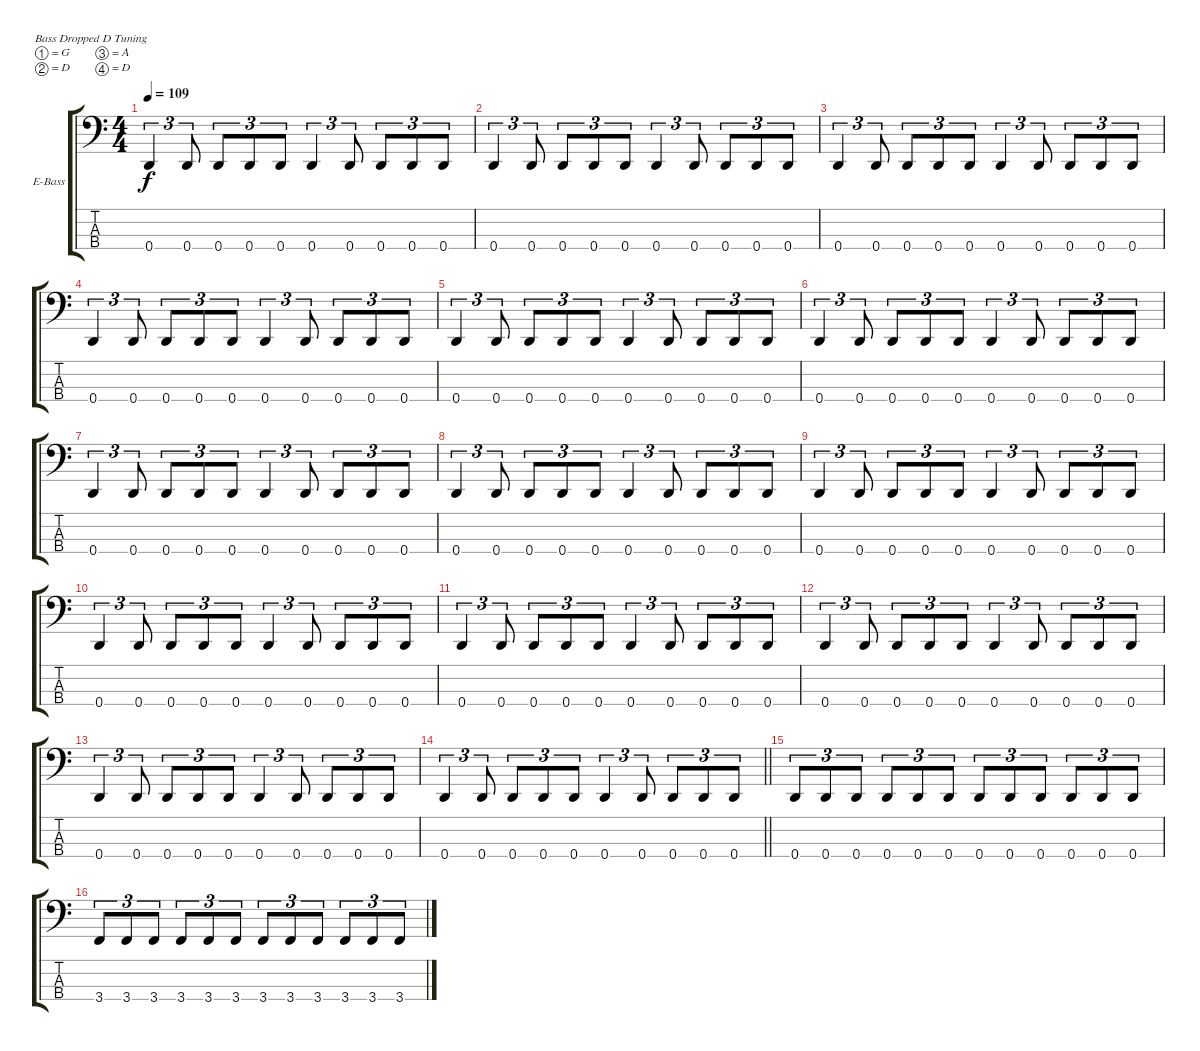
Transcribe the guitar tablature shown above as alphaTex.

\bracketExtendMode groupsimilarinstruments
\firstSystemTrackNameOrientation horizontal
\otherSystemsTrackNameOrientation horizontal
\track ("Bass guitar (Oliver)" "E-Bass") {instrument electricbassfinger}
\staff {score tabs}
\tuning (G2 D2 A1 D1)
\ts (4 4)
\tempo 109
\clef f4
\ks c
0.4.4{tu (3 2) dy f} 0.4.8{tu (3 2)} 0.4.8{tu (3 2)} 0.4.8{tu (3 2)} 0.4.8{tu (3 2)} 0.4.4{tu (3 2)} 0.4.8{tu (3 2)} 0.4.8{tu (3 2)} 0.4.8{tu (3 2)} 0.4.8{tu (3 2)} |
0.4.4{tu (3 2)} 0.4.8{tu (3 2)} 0.4.8{tu (3 2)} 0.4.8{tu (3 2)} 0.4.8{tu (3 2)} 0.4.4{tu (3 2)} 0.4.8{tu (3 2)} 0.4.8{tu (3 2)} 0.4.8{tu (3 2)} 0.4.8{tu (3 2)} |
0.4.4{tu (3 2)} 0.4.8{tu (3 2)} 0.4.8{tu (3 2)} 0.4.8{tu (3 2)} 0.4.8{tu (3 2)} 0.4.4{tu (3 2)} 0.4.8{tu (3 2)} 0.4.8{tu (3 2)} 0.4.8{tu (3 2)} 0.4.8{tu (3 2)} |
0.4.4{tu (3 2)} 0.4.8{tu (3 2)} 0.4.8{tu (3 2)} 0.4.8{tu (3 2)} 0.4.8{tu (3 2)} 0.4.4{tu (3 2)} 0.4.8{tu (3 2)} 0.4.8{tu (3 2)} 0.4.8{tu (3 2)} 0.4.8{tu (3 2)} |
0.4.4{tu (3 2)} 0.4.8{tu (3 2)} 0.4.8{tu (3 2)} 0.4.8{tu (3 2)} 0.4.8{tu (3 2)} 0.4.4{tu (3 2)} 0.4.8{tu (3 2)} 0.4.8{tu (3 2)} 0.4.8{tu (3 2)} 0.4.8{tu (3 2)} |
0.4.4{tu (3 2)} 0.4.8{tu (3 2)} 0.4.8{tu (3 2)} 0.4.8{tu (3 2)} 0.4.8{tu (3 2)} 0.4.4{tu (3 2)} 0.4.8{tu (3 2)} 0.4.8{tu (3 2)} 0.4.8{tu (3 2)} 0.4.8{tu (3 2)} |
0.4.4{tu (3 2)} 0.4.8{tu (3 2)} 0.4.8{tu (3 2)} 0.4.8{tu (3 2)} 0.4.8{tu (3 2)} 0.4.4{tu (3 2)} 0.4.8{tu (3 2)} 0.4.8{tu (3 2)} 0.4.8{tu (3 2)} 0.4.8{tu (3 2)} |
0.4.4{tu (3 2)} 0.4.8{tu (3 2)} 0.4.8{tu (3 2)} 0.4.8{tu (3 2)} 0.4.8{tu (3 2)} 0.4.4{tu (3 2)} 0.4.8{tu (3 2)} 0.4.8{tu (3 2)} 0.4.8{tu (3 2)} 0.4.8{tu (3 2)} |
0.4.4{tu (3 2)} 0.4.8{tu (3 2)} 0.4.8{tu (3 2)} 0.4.8{tu (3 2)} 0.4.8{tu (3 2)} 0.4.4{tu (3 2)} 0.4.8{tu (3 2)} 0.4.8{tu (3 2)} 0.4.8{tu (3 2)} 0.4.8{tu (3 2)} |
0.4.4{tu (3 2)} 0.4.8{tu (3 2)} 0.4.8{tu (3 2)} 0.4.8{tu (3 2)} 0.4.8{tu (3 2)} 0.4.4{tu (3 2)} 0.4.8{tu (3 2)} 0.4.8{tu (3 2)} 0.4.8{tu (3 2)} 0.4.8{tu (3 2)} |
0.4.4{tu (3 2)} 0.4.8{tu (3 2)} 0.4.8{tu (3 2)} 0.4.8{tu (3 2)} 0.4.8{tu (3 2)} 0.4.4{tu (3 2)} 0.4.8{tu (3 2)} 0.4.8{tu (3 2)} 0.4.8{tu (3 2)} 0.4.8{tu (3 2)} |
0.4.4{tu (3 2)} 0.4.8{tu (3 2)} 0.4.8{tu (3 2)} 0.4.8{tu (3 2)} 0.4.8{tu (3 2)} 0.4.4{tu (3 2)} 0.4.8{tu (3 2)} 0.4.8{tu (3 2)} 0.4.8{tu (3 2)} 0.4.8{tu (3 2)} |
0.4.4{tu (3 2)} 0.4.8{tu (3 2)} 0.4.8{tu (3 2)} 0.4.8{tu (3 2)} 0.4.8{tu (3 2)} 0.4.4{tu (3 2)} 0.4.8{tu (3 2)} 0.4.8{tu (3 2)} 0.4.8{tu (3 2)} 0.4.8{tu (3 2)} |
\barLineRight lightlight
0.4.4{tu (3 2)} 0.4.8{tu (3 2)} 0.4.8{tu (3 2)} 0.4.8{tu (3 2)} 0.4.8{tu (3 2)} 0.4.4{tu (3 2)} 0.4.8{tu (3 2)} 0.4.8{tu (3 2)} 0.4.8{tu (3 2)} 0.4.8{tu (3 2)} |
0.4.8{tu (3 2)} 0.4.8{tu (3 2)} 0.4.8{tu (3 2)} 0.4.8{tu (3 2)} 0.4.8{tu (3 2)} 0.4.8{tu (3 2)} 0.4.8{tu (3 2)} 0.4.8{tu (3 2)} 0.4.8{tu (3 2)} 0.4.8{tu (3 2)} 0.4.8{tu (3 2)} 0.4.8{tu (3 2)} |
3.4.8{tu (3 2)} 3.4.8{tu (3 2)} 3.4.8{tu (3 2)} 3.4.8{tu (3 2)} 3.4.8{tu (3 2)} 3.4.8{tu (3 2)} 3.4.8{tu (3 2)} 3.4.8{tu (3 2)} 3.4.8{tu (3 2)} 3.4.8{tu (3 2)} 3.4.8{tu (3 2)} 3.4.8{tu (3 2)}
